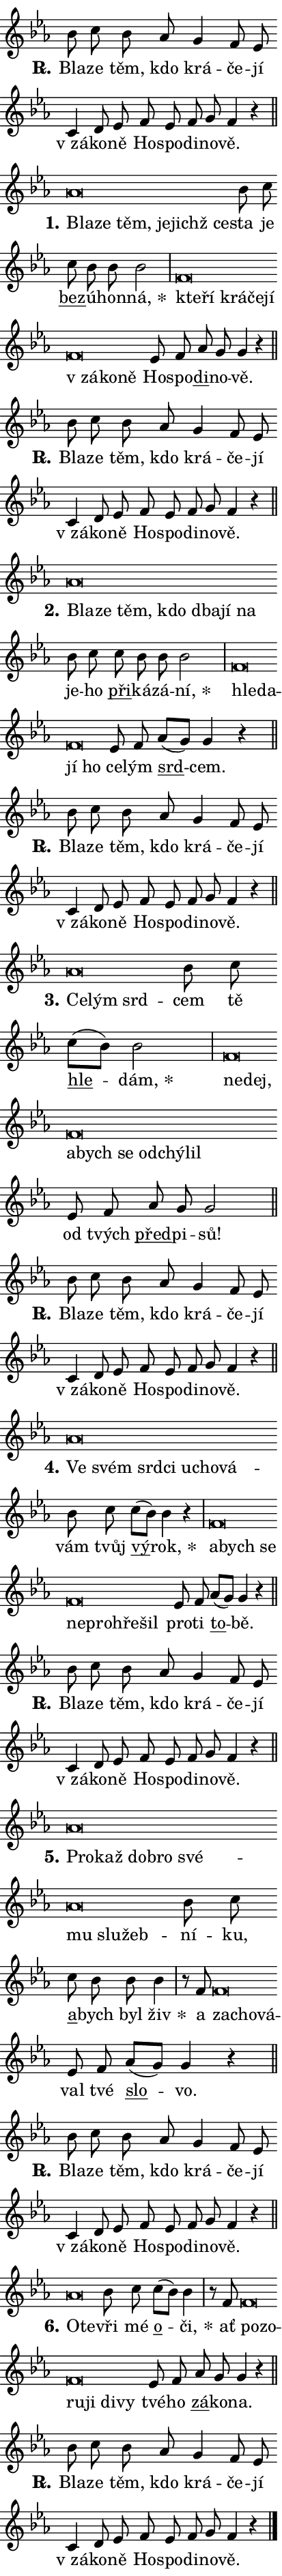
\version "2.24.0"
\header { tagline = "" }
\paper {
  indent = 0\cm
  top-margin = 0\cm
  right-margin = 0.13\cm % to fit lyric hyphens
  bottom-margin = 0\cm
  left-margin = 0\cm
  paper-width = 7\cm
  page-breaking = #ly:one-page-breaking
  system-system-spacing.basic-distance = #11
  score-system-spacing.basic-distance = #11
  ragged-last = ##f
}


%% Author: Thomas Morley
%% https://lists.gnu.org/archive/html/lilypond-user/2020-05/msg00002.html
#(define (line-position grob)
"Returns position of @var[grob} in current system:
   @code{'start}, if at first time-step
   @code{'end}, if at last time-step
   @code{'middle} otherwise
"
  (let* ((col (ly:item-get-column grob))
         (ln (ly:grob-object col 'left-neighbor))
         (rn (ly:grob-object col 'right-neighbor))
         (col-to-check-left (if (ly:grob? ln) ln col))
         (col-to-check-right (if (ly:grob? rn) rn col))
         (break-dir-left
           (and
             (ly:grob-property col-to-check-left 'non-musical #f)
             (ly:item-break-dir col-to-check-left)))
         (break-dir-right
           (and
             (ly:grob-property col-to-check-right 'non-musical #f)
             (ly:item-break-dir col-to-check-right))))
        (cond ((eqv? 1 break-dir-left) 'start)
              ((eqv? -1 break-dir-right) 'end)
              (else 'middle))))

#(define (tranparent-at-line-position vctor)
  (lambda (grob)
  "Relying on @code{line-position} select the relevant enry from @var{vctor}.
Used to determine transparency,"
    (case (line-position grob)
      ((end) (not (vector-ref vctor 0)))
      ((middle) (not (vector-ref vctor 1)))
      ((start) (not (vector-ref vctor 2))))))

noteHeadBreakVisibility =
#(define-music-function (break-visibility)(vector?)
"Makes @code{NoteHead}s transparent relying on @var{break-visibility}"
#{
  \override NoteHead.transparent =
    #(tranparent-at-line-position break-visibility)
#})

#(define delete-ledgers-for-transparent-note-heads
  (lambda (grob)
    "Reads whether a @code{NoteHead} is transparent.
If so this @code{NoteHead} is removed from @code{'note-heads} from
@var{grob}, which is supposed to be @code{LedgerLineSpanner}.
As a result ledgers are not printed for this @code{NoteHead}"
    (let* ((nhds-array (ly:grob-object grob 'note-heads))
           (nhds-list
             (if (ly:grob-array? nhds-array)
                 (ly:grob-array->list nhds-array)
                 '()))
           ;; Relies on the transparent-property being done before
           ;; Staff.LedgerLineSpanner.after-line-breaking is executed.
           ;; This is fragile ...
           (to-keep
             (remove
               (lambda (nhd)
                 (ly:grob-property nhd 'transparent #f))
               nhds-list)))
      ;; TODO find a better method to iterate over grob-arrays, similiar
      ;; to filter/remove etc for lists
      ;; For now rebuilt from scratch
      (set! (ly:grob-object grob 'note-heads)  '())
      (for-each
        (lambda (nhd)
          (ly:pointer-group-interface::add-grob grob 'note-heads nhd))
        to-keep))))

squashNotes = {
  \override NoteHead.X-extent = #'(-0.2 . 0.2)
  \override NoteHead.Y-extent = #'(-0.75 . 0)
  \override NoteHead.stencil =
    #(lambda (grob)
       (let ((pos (ly:grob-property grob 'staff-position)))
         (begin
           (if (< pos -7) (display "ERROR: Lower brevis then expected\n") (display "OK: Expected brevis position\n"))
           (if (<= pos -6) ly:text-interface::print ly:note-head::print))))
}
unSquashNotes = {
  \revert NoteHead.X-extent
  \revert NoteHead.Y-extent
  \revert NoteHead.stencil
}

hideNotes = \noteHeadBreakVisibility #begin-of-line-visible
unHideNotes = \noteHeadBreakVisibility #all-visible

% work-around for resetting accidentals
% https://lilypond.org/doc/v2.23/Documentation/notation/displaying-rhythms#unmetered-music
cadenzaMeasure = {
  \cadenzaOff
  \partial 1024 s1024
  \cadenzaOn
}

#(define-markup-command (accent layout props text) (markup?)
  "Underline accented syllable"
  (interpret-markup layout props
    #{\markup \override #'(offset . 4.3) \underline { #text }#}))

responsum = \markup \concat {
  "R" \hspace #-1.05 \path #0.1 #'((moveto 0 0.07) (lineto 0.9 0.8)) \hspace #0.05 "."
}

spaceSize = #0.6828661417322834 % exact space size for TeX Gyre Schola

\layout {
  \context {
    \Staff
    \remove "Time_signature_engraver"
    \override LedgerLineSpanner.after-line-breaking = #delete-ledgers-for-transparent-note-heads
  }
  \context {
    \Lyrics {
      \override LyricSpace.minimum-distance = \spaceSize
      \override LyricText.font-name = #"TeX Gyre Schola"
      \override LyricText.font-size = 1
      \override StanzaNumber.font-name = #"TeX Gyre Schola Bold"
      \override StanzaNumber.font-size = 1
    }
  }
  \context {
    \Score 
    \override NoteHead.text =
      #(lambda (grob) 
        (let ((pos (ly:grob-property grob 'staff-position)))
          #{\markup {
            \combine
              \halign #-0.55 \raise #(if (= pos -6) 0 0.5) \override #'(thickness . 2) \draw-line #'(3.2 . 0)
              \musicglyph "noteheads.sM1"
          }#}))
  }
}

% magnetic-lyrics.ily
%
%   written by
%     Jean Abou Samra <jean@abou-samra.fr>
%     Werner Lemberg <wl@gnu.org>
%
%   adapted by
%     Jiri Hon <jiri.hon@gmail.com>
%
% Version 2022-Apr-15

% https://www.mail-archive.com/lilypond-user@gnu.org/msg149350.html

#(define (Left_hyphen_pointer_engraver context)
   "Collect syllable-hyphen-syllable occurrences in lyrics and store
them in properties.  This engraver only looks to the left.  For
example, if the lyrics input is @code{foo -- bar}, it does the
following.

@itemize @bullet
@item
Set the @code{text} property of the @code{LyricHyphen} grob between
@q{foo} and @q{bar} to @code{foo}.

@item
Set the @code{left-hyphen} property of the @code{LyricText} grob with
text @q{foo} to the @code{LyricHyphen} grob between @q{foo} and
@q{bar}.
@end itemize

Use this auxiliary engraver in combination with the
@code{lyric-@/text::@/apply-@/magnetic-@/offset!} hook."
   (let ((hyphen #f)
         (text #f))
     (make-engraver
      (acknowledgers
       ((lyric-syllable-interface engraver grob source-engraver)
        (set! text grob)))
      (end-acknowledgers
       ((lyric-hyphen-interface engraver grob source-engraver)
        ;(when (not (grob::has-interface grob 'lyric-space-interface))
          (set! hyphen grob)));)
      ((stop-translation-timestep engraver)
       (when (and text hyphen)
         (ly:grob-set-object! text 'left-hyphen hyphen))
       (set! text #f)
       (set! hyphen #f)))))

#(define (lyric-text::apply-magnetic-offset! grob)
   "If the space between two syllables is less than the value in
property @code{LyricText@/.details@/.squash-threshold}, move the right
syllable to the left so that it gets concatenated with the left
syllable.

Use this function as a hook for
@code{LyricText@/.after-@/line-@/breaking} if the
@code{Left_@/hyphen_@/pointer_@/engraver} is active."
   (let ((hyphen (ly:grob-object grob 'left-hyphen #f)))
     (when hyphen
       (let ((left-text (ly:spanner-bound hyphen LEFT)))
         (when (grob::has-interface left-text 'lyric-syllable-interface)
           (let* ((common (ly:grob-common-refpoint grob left-text X))
                  (this-x-ext (ly:grob-extent grob common X))
                  (left-x-ext
                   (begin
                     ;; Trigger magnetism for left-text.
                     (ly:grob-property left-text 'after-line-breaking)
                     (ly:grob-extent left-text common X)))
                  ;; `delta` is the gap width between two syllables.
                  (delta (- (interval-start this-x-ext)
                            (interval-end left-x-ext)))
                  (details (ly:grob-property grob 'details))
                  (threshold (assoc-get 'squash-threshold details 0.2)))
             (when (< delta threshold)
               (let* (;; We have to manipulate the input text so that
                      ;; ligatures crossing syllable boundaries are not
                      ;; disabled.  For languages based on the Latin
                      ;; script this is essentially a beautification.
                      ;; However, for non-Western scripts it can be a
                      ;; necessity.
                      (lt (ly:grob-property left-text 'text))
                      (rt (ly:grob-property grob 'text))
                      (is-space (grob::has-interface hyphen 'lyric-space-interface))
                      (space (if is-space " " ""))
                      (extra-delta (if is-space spaceSize 0))
                      ;; Append new syllable.
                      (ltrt-space (if (and (string? lt) (string? rt))
                                (string-append lt space rt)
                                (make-concat-markup (list lt space rt))))
                      ;; Right-align `ltrt` to the right side.
                      (ltrt-space-markup (grob-interpret-markup
                               grob
                               (make-translate-markup
                                (cons (interval-length this-x-ext) 0)
                                (make-right-align-markup ltrt-space)))))
                 (begin
                   ;; Don't print `left-text`.
                   (ly:grob-set-property! left-text 'stencil #f)
                   ;; Set text and stencil (which holds all collected
                   ;; syllables so far) and shift it to the left.
                   (ly:grob-set-property! grob 'text ltrt-space)
                   (ly:grob-set-property! grob 'stencil ltrt-space-markup)
                   (ly:grob-translate-axis! grob (- (- delta extra-delta)) X))))))))))


#(define (lyric-hyphen::displace-bounds-first grob)
   ;; Make very sure this callback isn't triggered too early.
   (let ((left (ly:spanner-bound grob LEFT))
         (right (ly:spanner-bound grob RIGHT)))
     (ly:grob-property left 'after-line-breaking)
     (ly:grob-property right 'after-line-breaking)
     (ly:lyric-hyphen::print grob)))

squashThreshold = #0.4

\layout {
  \context {
    \Lyrics
    \consists #Left_hyphen_pointer_engraver
    \override LyricText.after-line-breaking =
      #lyric-text::apply-magnetic-offset!
    \override LyricHyphen.stencil = #lyric-hyphen::displace-bounds-first
    \override LyricText.details.squash-threshold = \squashThreshold
    \override LyricHyphen.minimum-distance = 0
    \override LyricHyphen.minimum-length = \squashThreshold
  }
}

squashText = \override LyricText.details.squash-threshold = 9999
unSquashText = \override LyricText.details.squash-threshold = \squashThreshold

leftText = \override LyricText.self-alignment-X = #LEFT
unLeftText = \revert LyricText.self-alignment-X

starOffset = #(lambda (grob) 
                (let ((x_offset (ly:self-alignment-interface::aligned-on-x-parent grob)))
                  (if (= x_offset 0) 0 (+ x_offset 1.2))))

star = #(define-music-function (syllable)(string?)
"Append star separator at the end of a syllable"
#{
  \once \override LyricText.X-offset = #starOffset
  \lyricmode { \markup {
    #syllable
    \override #'((font-name . "TeX Gyre Schola Bold")) \hspace #0.2 \lower #0.65 \larger "*"
  } }
#})

starAccent = #(define-music-function (syllable)(string?)
"Append star separator at the end of a syllable and make accent"
#{
  \once \override LyricText.X-offset = #starOffset
  \lyricmode { \markup {
    \accent #syllable
    \override #'((font-name . "TeX Gyre Schola Bold")) \hspace #0.2 \lower #0.65 \larger "*"
  } }
#})

breath = #(define-music-function (syllable)(string?)
"Append breathing indicator at the end of a syllable"
#{
  \lyricmode { \markup { #syllable "+" } }
#})

optionalBreath = #(define-music-function (syllable)(string?)
"Append optional breathing indicator at the end of a syllable"
#{
  \lyricmode { \markup { #syllable "(+)" } }
#})


\score {
    <<
        \new Voice = "melody" { \cadenzaOn \key es \major \relative { bes'8 c bes as g4 f8 es \bar "" c4 d8 es \bar "" f es f g f4 r \cadenzaMeasure \bar "||" \break } }
        \new Lyrics \lyricsto "melody" { \lyricmode { \set stanza = \responsum
Bla -- ze těm, kdo krá -- če -- jí "v zá" -- ko -- ně Ho -- spo -- di -- no -- vě. } }
    >>
    \layout {}
}

\score {
    <<
        \new Voice = "melody" { \cadenzaOn \key es \major \relative { \squashNotes as'\breve*1/16 \hideNotes \breve*1/16 \bar "" \breve*1/16 \bar "" \breve*1/16 \bar "" \breve*1/16 \breve*1/16 \bar "" \unHideNotes \unSquashNotes bes8 c \bar "" c bes bes bes2 \cadenzaMeasure \bar "|" \squashNotes f\breve*1/16 \hideNotes \breve*1/16 \bar "" \breve*1/16 \bar "" \breve*1/16 \bar "" \breve*1/16 \bar "" \breve*1/16 \bar "" \breve*1/16 \breve*1/16 \bar "" \unHideNotes \unSquashNotes es8 f \bar "" as g g4 r \cadenzaMeasure \bar "||" \break } }
        \new Lyrics \lyricsto "melody" { \lyricmode { \set stanza = "1."
\leftText Bla -- \squashText ze těm, je -- jichž ce -- \unLeftText \unSquashText sta je \markup \accent bez -- ú -- hon -- \star ná, \leftText kte -- \squashText ří krá -- če -- jí "v zá" -- ko -- ně \unLeftText \unSquashText Ho -- spo -- \markup \accent di -- no -- vě. } }
    >>
    \layout {}
}

\score {
    <<
        \new Voice = "melody" { \cadenzaOn \key es \major \relative { bes'8 c bes as g4 f8 es \bar "" c4 d8 es \bar "" f es f g f4 r \cadenzaMeasure \bar "||" \break } }
        \new Lyrics \lyricsto "melody" { \lyricmode { \set stanza = \responsum
Bla -- ze těm, kdo krá -- če -- jí "v zá" -- ko -- ně Ho -- spo -- di -- no -- vě. } }
    >>
    \layout {}
}

\score {
    <<
        \new Voice = "melody" { \cadenzaOn \key es \major \relative { \squashNotes as'\breve*1/16 \hideNotes \breve*1/16 \bar "" \breve*1/16 \bar "" \breve*1/16 \bar "" \breve*1/16 \bar "" \breve*1/16 \breve*1/16 \bar "" \unHideNotes \unSquashNotes bes8 c \bar "" c bes bes bes2 \cadenzaMeasure \bar "|" \squashNotes f\breve*1/16 \hideNotes \breve*1/16 \bar "" \breve*1/16 \breve*1/16 \bar "" \unHideNotes \unSquashNotes es8 f \bar "" as[( g)] g4 r \cadenzaMeasure \bar "||" \break } }
        \new Lyrics \lyricsto "melody" { \lyricmode { \set stanza = "2."
\leftText Bla -- \squashText ze těm, kdo dba -- jí na \unLeftText \unSquashText je -- ho \markup \accent při -- ká -- zá -- \star ní, \leftText hle -- \squashText da -- jí ho \unLeftText \unSquashText ce -- lým \markup \accent srd -- cem. } }
    >>
    \layout {}
}

\score {
    <<
        \new Voice = "melody" { \cadenzaOn \key es \major \relative { bes'8 c bes as g4 f8 es \bar "" c4 d8 es \bar "" f es f g f4 r \cadenzaMeasure \bar "||" \break } }
        \new Lyrics \lyricsto "melody" { \lyricmode { \set stanza = \responsum
Bla -- ze těm, kdo krá -- če -- jí "v zá" -- ko -- ně Ho -- spo -- di -- no -- vě. } }
    >>
    \layout {}
}

\score {
    <<
        \new Voice = "melody" { \cadenzaOn \key es \major \relative { \squashNotes as'\breve*1/16 \hideNotes \breve*1/16 \breve*1/16 \bar "" \unHideNotes \unSquashNotes bes8 c \bar "" c[( bes)] bes2 \cadenzaMeasure \bar "|" \squashNotes f\breve*1/16 \hideNotes \breve*1/16 \bar "" \breve*1/16 \bar "" \breve*1/16 \bar "" \breve*1/16 \bar "" \breve*1/16 \bar "" \breve*1/16 \breve*1/16 \bar "" \unHideNotes \unSquashNotes es8 f \bar "" as g g2 \cadenzaMeasure \bar "||" \break } }
        \new Lyrics \lyricsto "melody" { \lyricmode { \set stanza = "3."
\leftText Ce -- \squashText lým srd -- \unLeftText \unSquashText cem tě \markup \accent hle -- \star dám, \leftText ne -- \squashText dej, a -- bych se od -- chý -- lil \unLeftText \unSquashText od tvých \markup \accent před -- pi -- sů! } }
    >>
    \layout {}
}

\score {
    <<
        \new Voice = "melody" { \cadenzaOn \key es \major \relative { bes'8 c bes as g4 f8 es \bar "" c4 d8 es \bar "" f es f g f4 r \cadenzaMeasure \bar "||" \break } }
        \new Lyrics \lyricsto "melody" { \lyricmode { \set stanza = \responsum
Bla -- ze těm, kdo krá -- če -- jí "v zá" -- ko -- ně Ho -- spo -- di -- no -- vě. } }
    >>
    \layout {}
}

\score {
    <<
        \new Voice = "melody" { \cadenzaOn \key es \major \relative { \squashNotes as'\breve*1/16 \hideNotes \breve*1/16 \bar "" \breve*1/16 \bar "" \breve*1/16 \bar "" \breve*1/16 \bar "" \breve*1/16 \breve*1/16 \bar "" \unHideNotes \unSquashNotes bes8 c \bar "" c[( bes)] bes4 r \cadenzaMeasure \bar "|" \squashNotes f\breve*1/16 \hideNotes \breve*1/16 \bar "" \breve*1/16 \bar "" \breve*1/16 \bar "" \breve*1/16 \bar "" \breve*1/16 \breve*1/16 \bar "" \unHideNotes \unSquashNotes es8 f \bar "" as[( g)] g4 r \cadenzaMeasure \bar "||" \break } }
        \new Lyrics \lyricsto "melody" { \lyricmode { \set stanza = "4."
\leftText Ve \squashText svém srd -- ci u -- cho -- vá -- \unLeftText \unSquashText vám tvůj \markup \accent vý -- \star rok, \leftText a -- \squashText bych se ne -- pro -- hře -- šil \unLeftText \unSquashText pro -- ti \markup \accent to -- bě. } }
    >>
    \layout {}
}

\score {
    <<
        \new Voice = "melody" { \cadenzaOn \key es \major \relative { bes'8 c bes as g4 f8 es \bar "" c4 d8 es \bar "" f es f g f4 r \cadenzaMeasure \bar "||" \break } }
        \new Lyrics \lyricsto "melody" { \lyricmode { \set stanza = \responsum
Bla -- ze těm, kdo krá -- če -- jí "v zá" -- ko -- ně Ho -- spo -- di -- no -- vě. } }
    >>
    \layout {}
}

\score {
    <<
        \new Voice = "melody" { \cadenzaOn \key es \major \relative { \squashNotes as'\breve*1/16 \hideNotes \breve*1/16 \bar "" \breve*1/16 \bar "" \breve*1/16 \bar "" \breve*1/16 \bar "" \breve*1/16 \bar "" \breve*1/16 \breve*1/16 \bar "" \unHideNotes \unSquashNotes bes8 c \bar "" c bes bes bes4 \cadenzaMeasure \bar "|" r8 f8 \squashNotes f\breve*1/16 \hideNotes \breve*1/16 \breve*1/16 \bar "" \unHideNotes \unSquashNotes es8 f \bar "" as[( g)] g4 r \cadenzaMeasure \bar "||" \break } }
        \new Lyrics \lyricsto "melody" { \lyricmode { \set stanza = "5."
\leftText Pro -- \squashText kaž dob -- ro své -- mu slu -- žeb -- \unLeftText \unSquashText ní -- ku, \markup \accent a -- bych byl \star živ a \leftText za -- \squashText cho -- vá -- \unLeftText \unSquashText val tvé \markup \accent slo -- vo. } }
    >>
    \layout {}
}

\score {
    <<
        \new Voice = "melody" { \cadenzaOn \key es \major \relative { bes'8 c bes as g4 f8 es \bar "" c4 d8 es \bar "" f es f g f4 r \cadenzaMeasure \bar "||" \break } }
        \new Lyrics \lyricsto "melody" { \lyricmode { \set stanza = \responsum
Bla -- ze těm, kdo krá -- če -- jí "v zá" -- ko -- ně Ho -- spo -- di -- no -- vě. } }
    >>
    \layout {}
}

\score {
    <<
        \new Voice = "melody" { \cadenzaOn \key es \major \relative { \squashNotes as'\breve*1/16 \hideNotes \breve*1/16 \bar "" \unHideNotes \unSquashNotes bes8 c \bar "" c[( bes)] bes4 \cadenzaMeasure \bar "|" r8 f8 \squashNotes f\breve*1/16 \hideNotes \breve*1/16 \bar "" \breve*1/16 \bar "" \breve*1/16 \bar "" \breve*1/16 \breve*1/16 \bar "" \unHideNotes \unSquashNotes es8 f \bar "" as g g4 r \cadenzaMeasure \bar "||" \break } }
        \new Lyrics \lyricsto "melody" { \lyricmode { \set stanza = "6."
\leftText O -- \squashText te -- \unLeftText \unSquashText vři mé \markup \accent o -- \star či, ať \leftText po -- \squashText zo -- ru -- ji di -- vy \unLeftText \unSquashText tvé -- ho \markup \accent zá -- ko -- na. } }
    >>
    \layout {}
}

\score {
    <<
        \new Voice = "melody" { \cadenzaOn \key es \major \relative { bes'8 c bes as g4 f8 es \bar "" c4 d8 es \bar "" f es f g f4 r \cadenzaMeasure \bar "||" \break } \bar "|." }
        \new Lyrics \lyricsto "melody" { \lyricmode { \set stanza = \responsum
Bla -- ze těm, kdo krá -- če -- jí "v zá" -- ko -- ně Ho -- spo -- di -- no -- vě. } }
    >>
    \layout {}
}
